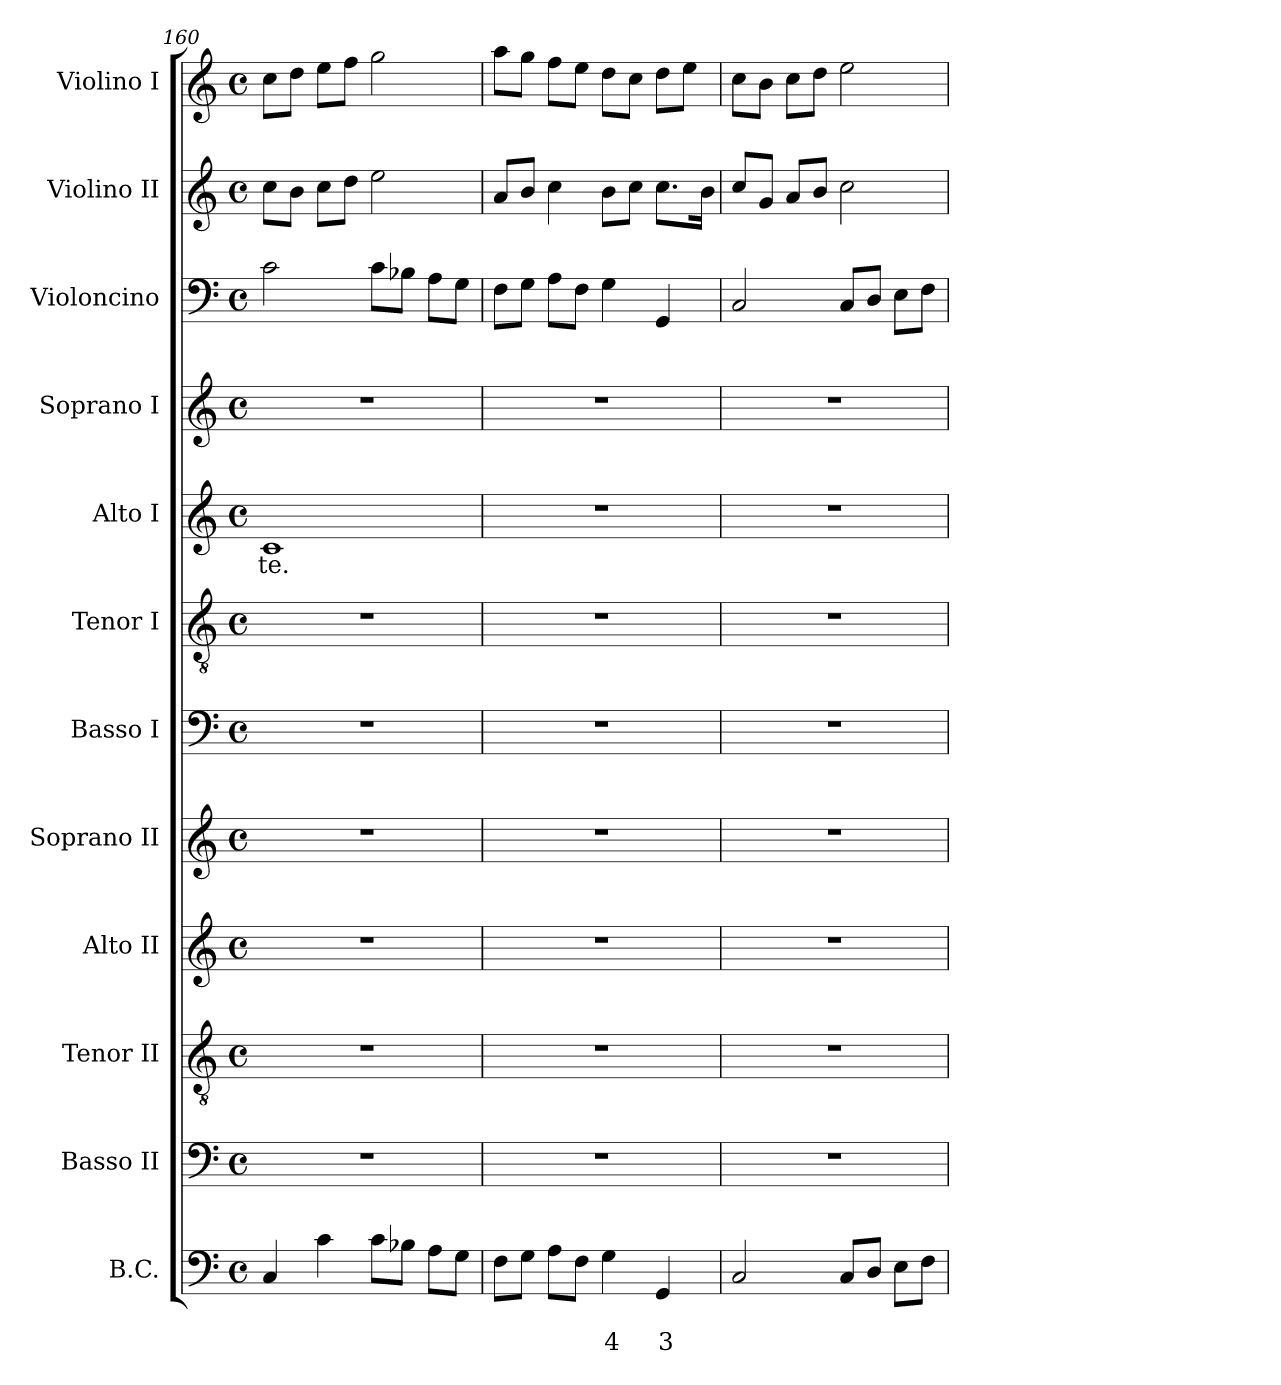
**kern	**text	**text	**kern	**kern	**kern	**kern	**kern	**kern	**kern	**text	**kern	**kern	**kern	**kern
*part12	*part12	*part12	*part11	*part10	*part9	*part8	*part7	*part6	*part5	*part5	*part4	*part3	*part2	*part1
*staff12	*staff12	*staff12	*staff11	*staff10	*staff9	*staff8	*staff7	*staff6	*staff5	*staff5	*staff4	*staff3	*staff2	*staff1
*I"B.C.	*	*	*I"Basso II	*I"Tenor II	*I"Alto II	*I"Soprano II	*I"Basso I	*I"Tenor I	*I"Alto I	*	*I"Soprano I	*I"Violoncino	*I"Violino II	*I"Violino I
*I'BC	*	*	*I'B 2	*I'T 2	*I'A 2	*I'S 2	*I'B 1	*I'T 1	*I'A 1	*	*I'S 1	*I'Vc.	*I'Vln. II	*I'Vln. I
*clefF4	*	*	*clefF4	*clefGv2	*clefG2	*clefG2	*clefF4	*clefGv2	*clefG2	*	*clefG2	*clefF4	*clefG2	*clefG2
*k[]	*	*	*k[]	*k[]	*k[]	*k[]	*k[]	*k[]	*k[]	*	*k[]	*k[]	*k[]	*k[]
*C:	*	*	*C:	*C:	*C:	*C:	*C:	*C:	*C:	*	*C:	*C:	*C:	*C:
*M4/4	*	*	*M4/4	*M4/4	*M4/4	*M4/4	*M4/4	*M4/4	*M4/4	*	*M4/4	*M4/4	*M4/4	*M4/4
*met(c)	*	*	*met(c)	*met(c)	*met(c)	*met(c)	*met(c)	*met(c)	*met(c)	*	*met(c)	*met(c)	*met(c)	*met(c)
=160	=160	=160	=160	=160	=160	=160	=160	=160	=160	=160	=160	=160	=160	=160
!	!	!	!	!	!	!	!	!	!	!LO:LY:b	!	!	!	!
4C/	.	.	1r	1r	1r	1r	1r	1r	1c	te.	1r	2c\	8cc\L	8cc\L
.	.	.	.	.	.	.	.	.	.	.	.	.	8b\J	8dd\J
4c\	.	.	.	.	.	.	.	.	.	.	.	.	8cc\L	8ee\L
.	.	.	.	.	.	.	.	.	.	.	.	.	8dd\J	8ff\J
8c\L	.	.	.	.	.	.	.	.	.	.	.	8c\L	2ee\	2gg\
8B-X\J	.	.	.	.	.	.	.	.	.	.	.	8B-X\J	.	.
8A\L	.	.	.	.	.	.	.	.	.	.	.	8A\L	.	.
8G\J	.	.	.	.	.	.	.	.	.	.	.	8G\J	.	.
=161	=161	=161	=161	=161	=161	=161	=161	=161	=161	=161	=161	=161	=161	=161
8F\L	.	.	1r	1r	1r	1r	1r	1r	1r	.	1r	8F\L	8a/L	8aa\L
8G\J	.	.	.	.	.	.	.	.	.	.	.	8G\J	8b/J	8gg\J
8A\L	.	.	.	.	.	.	.	.	.	.	.	8A\L	4cc\	8ff\L
8F\J	.	.	.	.	.	.	.	.	.	.	.	8F\J	.	8ee\J
!	!	!LO:LY:b	!	!	!	!	!	!	!	!	!	!	!	!
4G\	.	4	.	.	.	.	.	.	.	.	.	4G\	8b\L	8dd\L
.	.	.	.	.	.	.	.	.	.	.	.	.	8cc\J	8cc\J
!	!	!LO:LY:b	!	!	!	!	!	!	!	!	!	!	!	!
4GG/	.	3	.	.	.	.	.	.	.	.	.	4GG/	8.cc\L	8dd\L
.	.	.	.	.	.	.	.	.	.	.	.	.	.	8ee\J
.	.	.	.	.	.	.	.	.	.	.	.	.	16b\Jk	.
=162	=162	=162	=162	=162	=162	=162	=162	=162	=162	=162	=162	=162	=162	=162
2C/	.	.	1r	1r	1r	1r	1r	1r	1r	.	1r	2C/	8cc/L	8cc\L
.	.	.	.	.	.	.	.	.	.	.	.	.	8g/J	8b\J
.	.	.	.	.	.	.	.	.	.	.	.	.	8a/L	8cc\L
.	.	.	.	.	.	.	.	.	.	.	.	.	8b/J	8dd\J
8C/L	.	.	.	.	.	.	.	.	.	.	.	8C/L	2cc\	2ee\
8D/J	.	.	.	.	.	.	.	.	.	.	.	8D/J	.	.
8E\L	.	.	.	.	.	.	.	.	.	.	.	8E\L	.	.
8F\J	.	.	.	.	.	.	.	.	.	.	.	8F\J	.	.
=	=	=	=	=	=	=	=	=	=	=	=	=	=	=
*-	*-	*-	*-	*-	*-	*-	*-	*-	*-	*-	*-	*-	*-	*-
